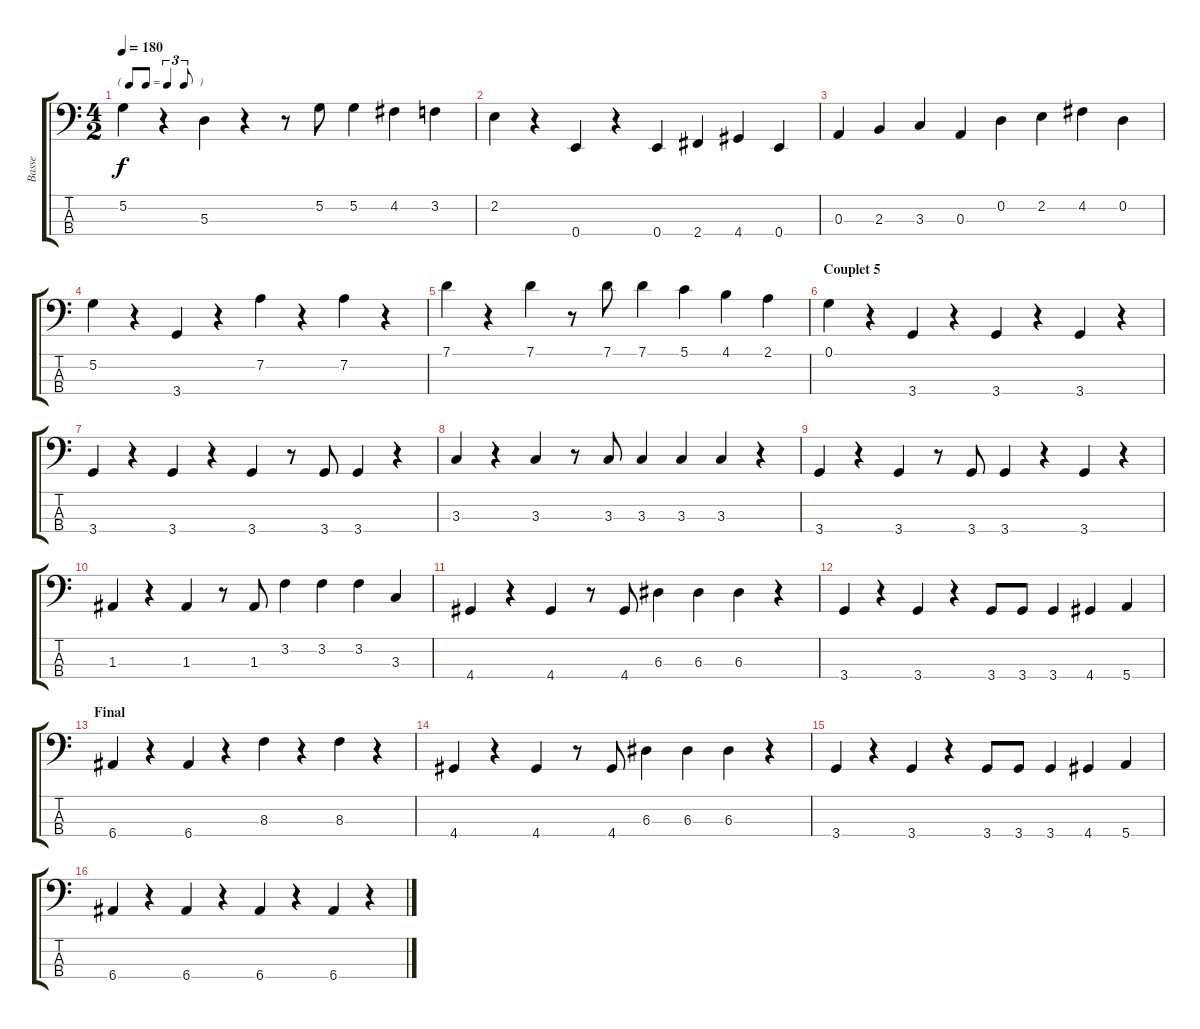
\track ("Basse" "Basse") {instrument electricbassfinger}
\staff {score tabs}
\tuning (G2 D2 A1 E1) {hide}
\ts (4 2)
\tf triplet8th
\tempo 180
\clef f4
\ks c
5.2.4{dy f} r.4 5.3.4 r.4 r.8 5.2.8 5.2.4 4.2.4 3.2.4 |
2.2.4 r.4 0.4.4 r.4 0.4.4 2.4.4 4.4.4 0.4.4 |
0.3.4 2.3.4 3.3.4 0.3.4 0.2.4 2.2.4 4.2.4 0.2.4 |
5.2.4 r.4 3.4.4 r.4 7.2.4 r.4 7.2.4 r.4 |
7.1.4 r.4 7.1.4 r.8 7.1.8 7.1.4 5.1.4 4.1.4 2.1.4 |
\section ("" "Couplet 5")
0.1.4 r.4 3.4.4 r.4 3.4.4 r.4 3.4.4 r.4 |
3.4.4 r.4 3.4.4 r.4 3.4.4 r.8 3.4.8 3.4.4 r.4 |
3.3.4 r.4 3.3.4 r.8 3.3.8 3.3.4 3.3.4 3.3.4 r.4 |
3.4.4 r.4 3.4.4 r.8 3.4.8 3.4.4 r.4 3.4.4 r.4 |
1.3.4 r.4 1.3.4 r.8 1.3.8 3.2.4 3.2.4 3.2.4 3.3.4 |
4.4.4 r.4 4.4.4 r.8 4.4.8 6.3.4 6.3.4 6.3.4 r.4 |
3.4.4 r.4 3.4.4 r.4 3.4.8 3.4.8 3.4.4 4.4.4 5.4.4 |
\section ("" "Final")
6.4.4 r.4 6.4.4 r.4 8.3.4 r.4 8.3.4 r.4 |
4.4.4 r.4 4.4.4 r.8 4.4.8 6.3.4 6.3.4 6.3.4 r.4 |
3.4.4 r.4 3.4.4 r.4 3.4.8 3.4.8 3.4.4 4.4.4 5.4.4 |
6.4.4 r.4 6.4.4 r.4 6.4.4 r.4 6.4.4 r.4
